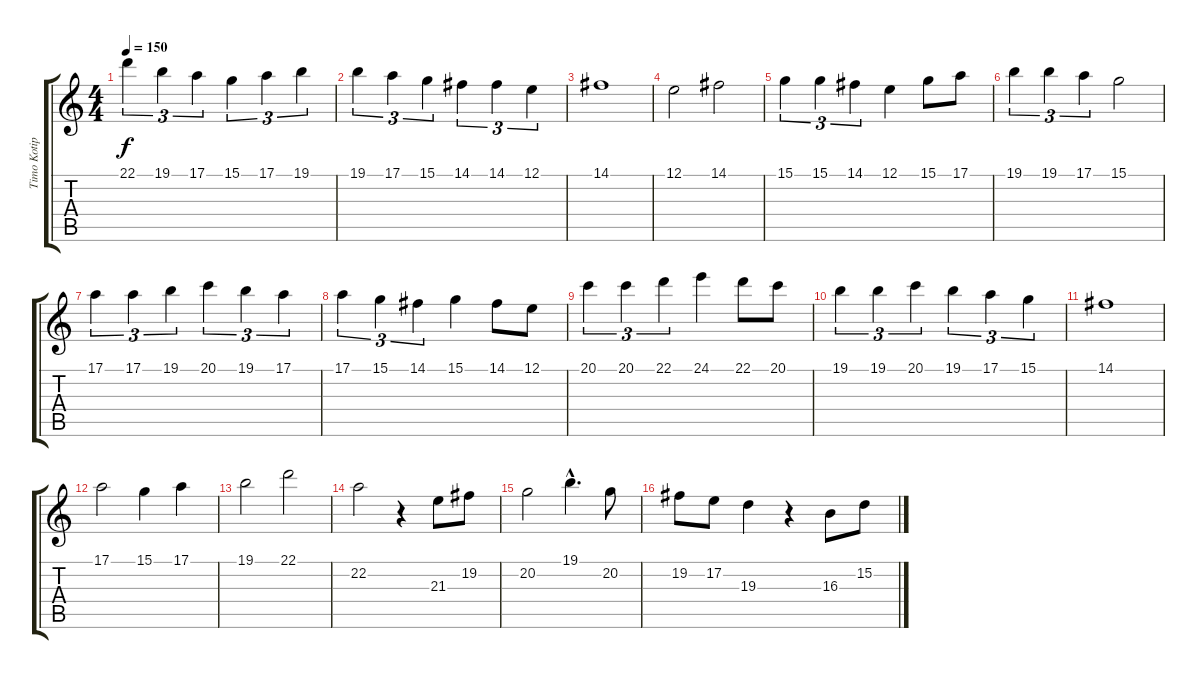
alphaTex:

\track ("Timo Kotipelto (Voice)" "Timo Kotip") {instrument cello}
\staff {score tabs}
\tuning (E4 B3 G3 D3 A2 E2) {hide}
\ts (4 4)
\tempo 150
\clef g2
\ks c
22.1.4{tu (3 2) dy f} 19.1.4{tu (3 2)} 17.1.4{tu (3 2)} 15.1.4{tu (3 2)} 17.1.4{tu (3 2)} 19.1.4{tu (3 2)} |
19.1.4{tu (3 2)} 17.1.4{tu (3 2)} 15.1.4{tu (3 2)} 14.1.4{tu (3 2)} 14.1.4{tu (3 2)} 12.1.4{tu (3 2)} |
14.1.1 |
12.1.2 14.1.2 |
15.1.4{tu (3 2)} 15.1.4{tu (3 2)} 14.1.4{tu (3 2)} 12.1.4 15.1.8 17.1.8 |
19.1.4{tu (3 2)} 19.1.4{tu (3 2)} 17.1.4{tu (3 2)} 15.1.2 |
17.1.4{tu (3 2)} 17.1.4{tu (3 2)} 19.1.4{tu (3 2)} 20.1.4{tu (3 2)} 19.1.4{tu (3 2)} 17.1.4{tu (3 2)} |
17.1.4{tu (3 2)} 15.1.4{tu (3 2)} 14.1.4{tu (3 2)} 15.1.4 14.1.8 12.1.8 |
20.1.4{tu (3 2)} 20.1.4{tu (3 2)} 22.1.4{tu (3 2)} 24.1.4 22.1.8 20.1.8 |
19.1.4{tu (3 2)} 19.1.4{tu (3 2)} 20.1.4{tu (3 2)} 19.1.4{tu (3 2)} 17.1.4{tu (3 2)} 15.1.4{tu (3 2)} |
14.1.1 |
17.1.2 15.1.4 17.1.4 |
19.1.2 22.1.2 |
22.2.2 r.4 21.3.8 19.2.8 |
20.2.2 19.1{hac}.4{d} 20.2.8 |
19.2.8 17.2.8 19.3.4 r.4 16.3.8 15.2.8
